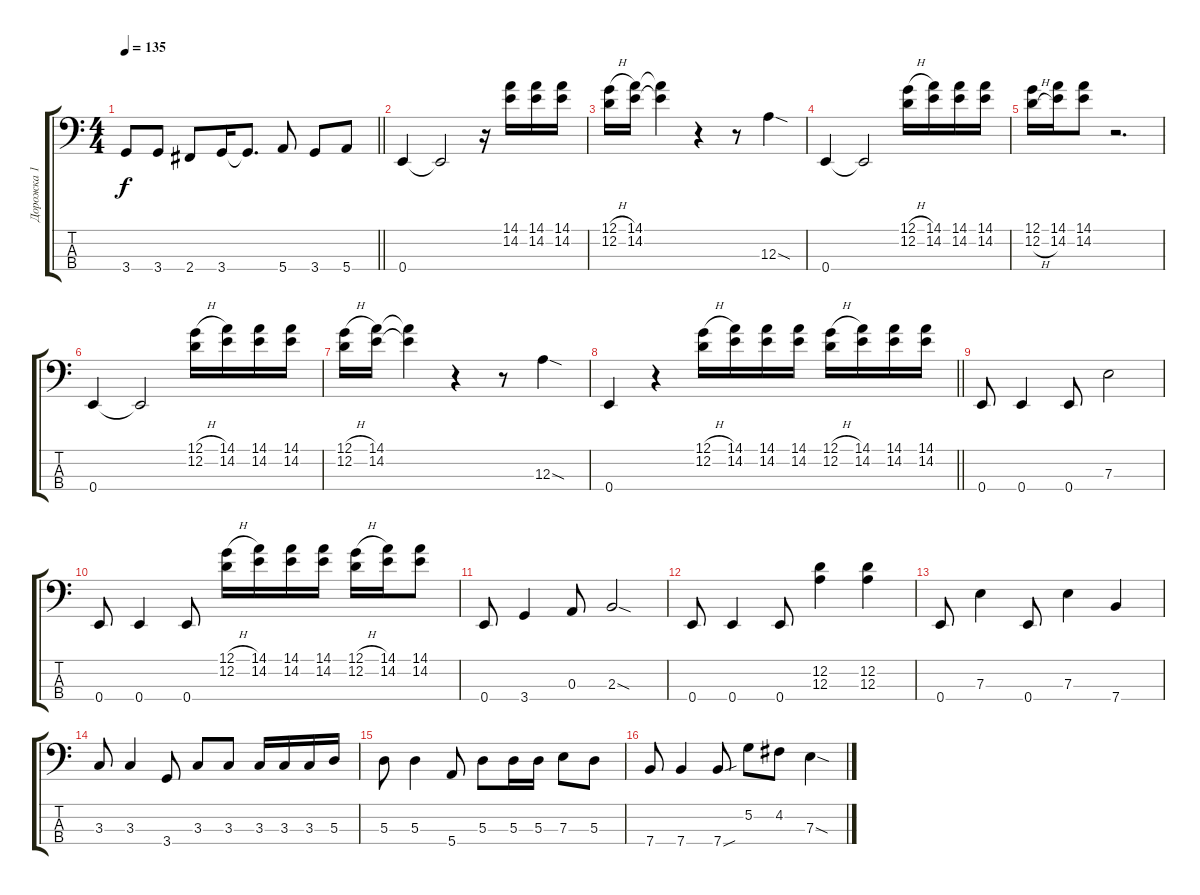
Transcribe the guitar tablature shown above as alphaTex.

\track ("Дорожка 1" "Дорожка 1") {instrument slapbass1}
\staff {score tabs}
\tuning (G2 D2 A1 E1) {hide}
\ts (4 4)
\tempo 135
\clef f4
\barLineRight lightlight
\ks c
3.4.8{dy f} 3.4.8 2.4.8 3.4.16 3.4{t}.8{d} 5.4.8 3.4.8 5.4.8 |
0.4.4 0.4{t}.2 r.16 (14.1 14.2).16 (14.1 14.2).16 (14.1 14.2).16 |
(12.1{h} 12.2).16 (14.1 14.2).16 (14.1{t} 14.2{t}).4 r.4 r.8 12.3{sod}.4 |
0.4.4 0.4{t}.2 (12.1{h} 12.2).16 (14.1 14.2).16 (14.1 14.2).16 (14.1 14.2).16 |
(12.1 12.2{h}).16 (14.1 14.2).16 (14.1 14.2).8 r.2{d} |
0.4.4 0.4{t}.2 (12.1{h} 12.2).16 (14.1 14.2).16 (14.1 14.2).16 (14.1 14.2).16 |
(12.1{h} 12.2).16 (14.1 14.2).16 (14.1{t} 14.2{t}).4 r.4 r.8 12.3{sod}.4 |
\barLineRight lightlight
0.4.4 r.4 (12.1{h} 12.2).16 (14.1 14.2).16 (14.1 14.2).16 (14.1 14.2).16 (12.1{h} 12.2).16 (14.1 14.2).16 (14.1 14.2).16 (14.1 14.2).16 |
0.4.8 0.4.4 0.4.8 7.3.2 |
0.4.8 0.4.4 0.4.8 (12.1{h} 12.2).16 (14.1 14.2).16 (14.1 14.2).16 (14.1 14.2).16 (12.1{h} 12.2).16 (14.1 14.2).16 (14.1 14.2).8 |
0.4.8 3.4.4 0.3.8 2.3{sod}.2 |
0.4.8 0.4.4 0.4.8 (12.2 12.3).4 (12.2 12.3).4 |
0.4.8 7.3.4 0.4.8 7.3.4 7.4.4 |
3.3.8 3.3.4 3.4.8 3.3.8 3.3.8 3.3.16 3.3.16 3.3.16 5.3.16 |
5.3.8 5.3.4 5.4.8 5.3.8 5.3.16 5.3.16 7.3.8 5.3.8 |
7.4.8 7.4.4 7.4{sou}.8 5.2.8 4.2.8 7.3{sod}.4
